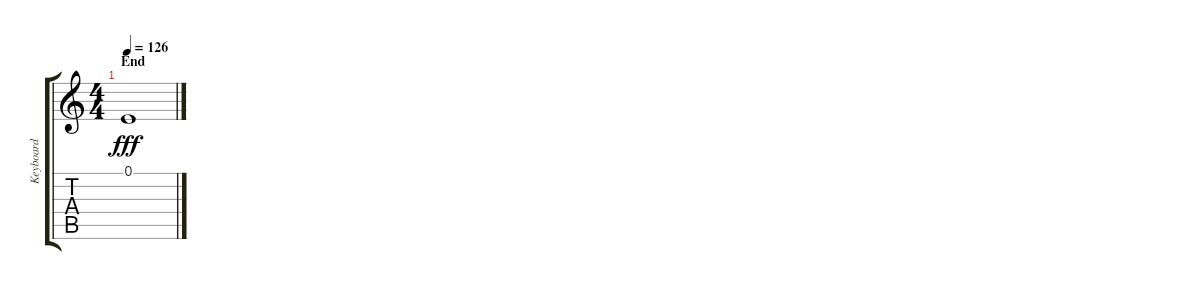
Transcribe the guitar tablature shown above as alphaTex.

\track ("Keyboard" "Keyboard") {instrument lead8bassandlead}
\staff {score tabs}
\tuning (E4 B3 G3 D3 A2 E2) {hide}
\ts (4 4)
\section ("" "End")
\tempo 126
\clef g2
\ks c
0.1.1{dy fff volume 2}
